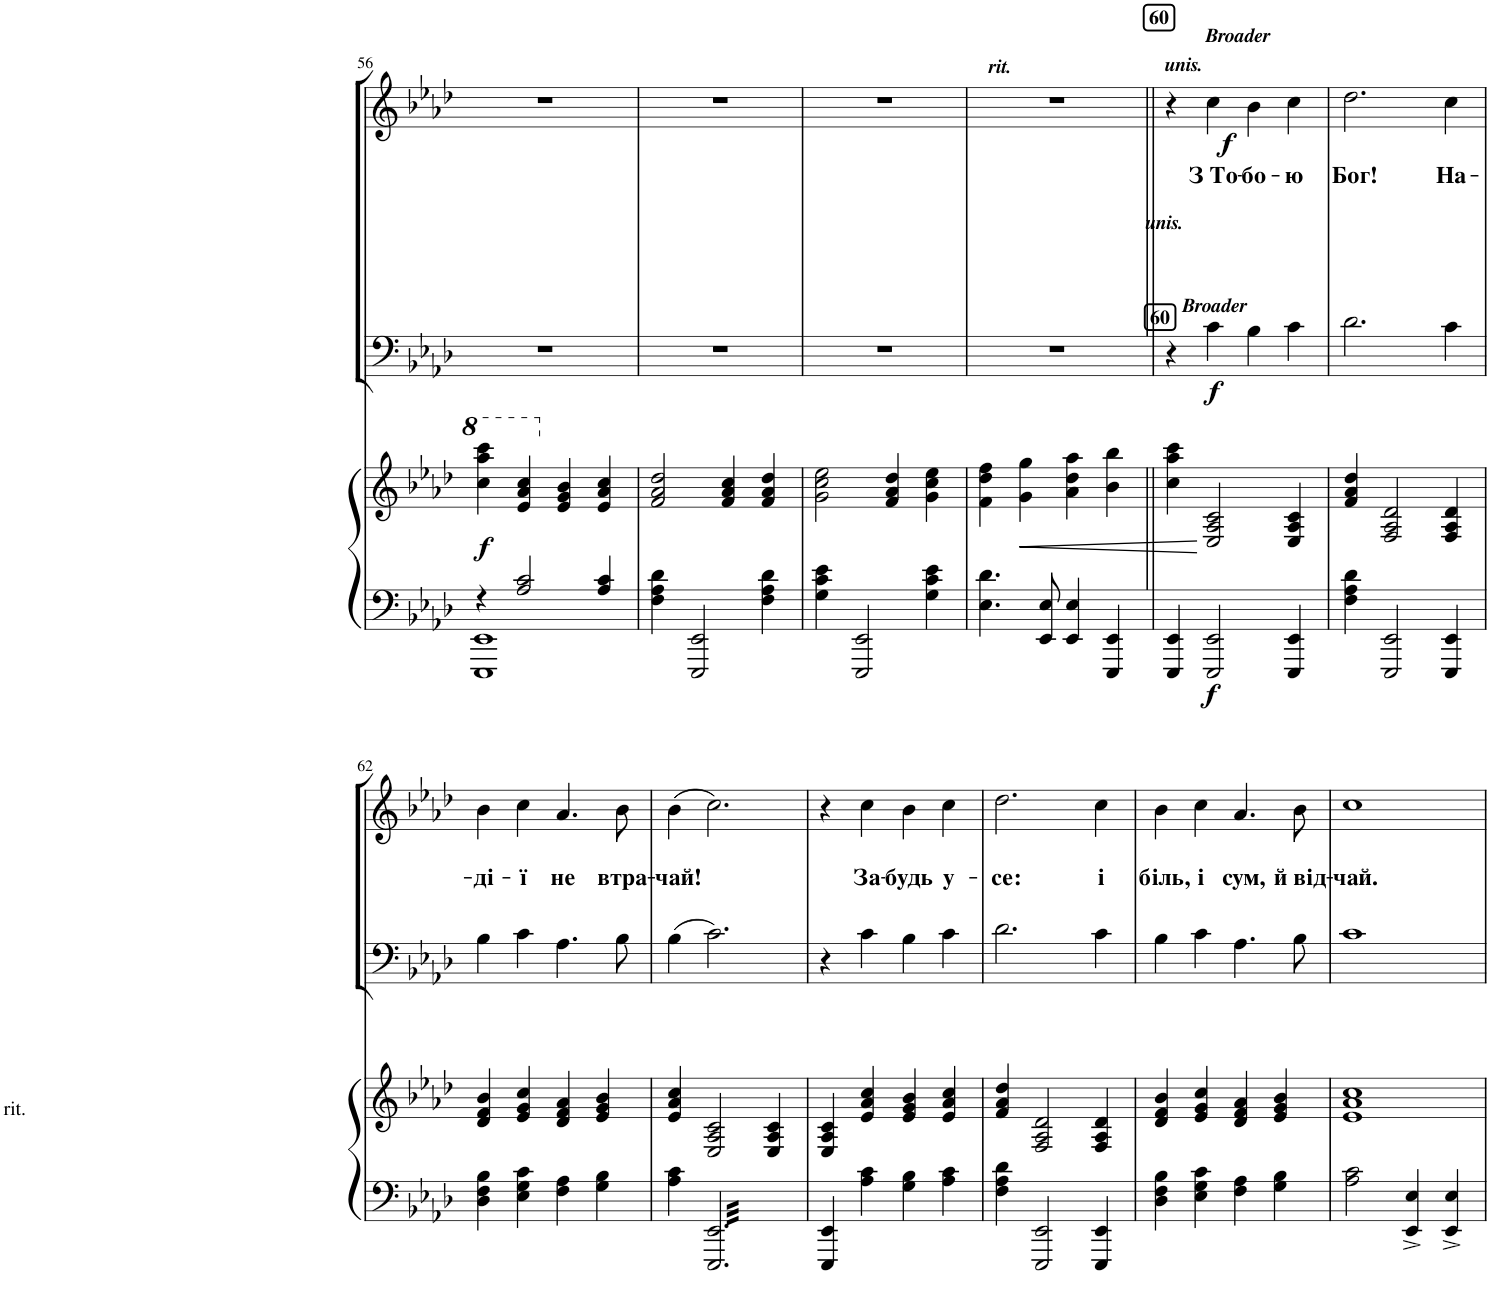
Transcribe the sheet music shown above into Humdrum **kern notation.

**kern	**kern	**dynam	**kern	**kern	**text	**text	**dynam
*part2	*part2	*part2	*part1	*part1	*part1	*part1	*part1
*staff4	*staff3	*staff3/4	*staff2	*staff1	*staff1	*staff1	*staff1/2
*I"Фортепиано	*	*	*I"Фортепиано	*	*	*	*
!!LO:PB:g=z
*clefF4	*clefG2	*	*clefF4	*clefG2	*	*	*
*k[b-e-a-d-]	*k[b-e-a-d-]	*	*k[b-e-a-d-]	*k[b-e-a-d-]	*	*	*
*M4/4	*M4/4	*	*M4/4	*M4/4	*	*	*
=56	=56	=56	=56	=56	=56	=56	=56
*^	*	*	*	*	*	*	*
!	!	!	!LO:DY:b	!	!	!	!	!
4r	1EEE- 1EE-	4ccc\ 4aaa-\ 4cccc\	f	1r	1r	.	.	.
2A-/ 2c/	.	4ee-/ 4aa-/ 4ccc/	.	.	.	.	.	.
.	.	4e-/ 4g/ 4b-/	.	.	.	.	.	.
4A-/ 4c/	.	4e-/ 4a-/ 4cc/	.	.	.	.	.	.
*v	*v	*	*	*	*	*	*	*
=57	=57	=57	=57	=57	=57	=57	=57
4F\ 4A-\ 4d-\	2f/ 2a-/ 2dd-/	.	1r	1r	.	.	.
2EEE-/ 2EE-/	.	.	.	.	.	.	.
.	4f/ 4a-/ 4cc/	.	.	.	.	.	.
4F\ 4A-\ 4d-\	4f/ 4a-/ 4dd-/	.	.	.	.	.	.
=58	=58	=58	=58	=58	=58	=58	=58
!LO:TX:b:t=rit.	!	!	!	!	!	!	!
4G\ 4c\ 4e-\	2g\ 2cc\ 2ee-\	.	1r	1r	.	.	.
2EEE-/ 2EE-/	.	.	.	.	.	.	.
.	4f/ 4a-/ 4dd-/	.	.	.	.	.	.
4G\ 4c\ 4e-\	4g\ 4cc\ 4ee-\	.	.	.	.	.	.
=59	=59	=59	=59	=59	=59	=59	=59
!	!	!	!	!LO:TX:a:Bi:t=rit.	!	!	!
4.E-\ 4.d-\	4f\ 4dd-\ 4ff\	.	1r	1r	.	.	.
!	!	!LO:HP:b	!	!	!	!	!
.	4g\ 4gg\	<	.	.	.	.	.
8EE-/ 8E-/	.	.	.	.	.	.	.
4EE-/ 4E-/	4a-\ 4dd-\ 4aa-\	.	.	.	.	.	.
4EEE-/ 4EE-/	4b-\ 4bb-\	.	.	.	.	.	.
!!LO:REH:place=s1:b:B:cj:t=60
!!LO:REH:place=s1:a:B:cj:t=60
=60||	=60||	=60||	=60||	=60||	=60||	=60||	=60||
!	!	!	!	!LO:TX:a:Bi:t=Broader	!	!	!
!	!	!	!	!LO:TX:a:Bi:t=unis.	!	!	!
4EEE-/ 4EE-/	4cc\ 4aa-\ 4ccc\	.	4r	4r	.	.	.
!	!	!LO:DY:n=1:b=2	!	!	!	!LO:LY:b	!LO:DY:b=2
!	!	!	!	!	!	!	!LO:DY:n=1:b
2EEE-/ 2EE-/	2E-/ 2A-/ 2c/	[ f	4c\	4cc\	.	З То-	f f
!	!	!	!	!LO:TX:b:Bi:t=unis.	!	!	!
!	!	!	!	!	!	!LO:LY:b	!
.	.	.	4B-\	4b-\	.	-бо-	.
!	!	!	!	!LO:TX:b:Bi:t=Broader	!	!	!
!	!	!	!	!	!	!LO:LY:b	!
4EEE-/ 4EE-/	4E-/ 4A-/ 4c/	.	4c\	4cc\	.	-ю	.
=61	=61	=61	=61	=61	=61	=61	=61
!	!	!	!	!	!	!LO:LY:b	!
4F\ 4A-\ 4d-\	4f/ 4a-/ 4dd-/	.	2.d-\	2.dd-\	.	Бог!	.
2EEE-/ 2EE-/	2F/ 2A-/ 2d-/	.	.	.	.	.	.
!	!	!	!	!	!	!LO:LY:b	!
4EEE-/ 4EE-/	4F/ 4A-/ 4d-/	.	4c\	4cc\	.	На-	.
!!LO:LB:g=z
=62	=62	=62	=62	=62	=62	=62	=62
!	!	!	!	!	!	!LO:LY:b	!
4D-\ 4F\ 4B-\	4d-/ 4f/ 4b-/	.	4B-\	4b-\	.	-ді-	.
!	!	!	!	!	!	!LO:LY:b	!
4E-\ 4G\ 4c\	4e-/ 4g/ 4cc/	.	4c\	4cc\	.	-ї	.
!	!	!	!	!	!	!LO:LY:b	!
4F\ 4A-\	4d-/ 4f/ 4a-/	.	4.A-\	4.a-/	.	не	.
4G\ 4B-\	4e-/ 4g/ 4b-/	.	.	.	.	.	.
!	!	!	!	!	!	!LO:LY:b	!
.	.	.	8B-\	8b-\	.	втра-	.
=63	=63	=63	=63	=63	=63	=63	=63
!	!	!	!	!	!	!LO:LY:b	!
4A-\ 4c\	4e-/ 4a-/ 4cc/	.	4B-\	(4b-\	.	-чай!	.
*tremolo	*	*	*	*	*	*	*
32EEE-/ 32EE-/LLL	2E-/ 2A-/ 2c/	.	2.c\	2.cc\)	.	.	.
32EEE-/ 32EE-/	.	.	.	.	.	.	.
32EEE-/ 32EE-/	.	.	.	.	.	.	.
32EEE-/ 32EE-/	.	.	.	.	.	.	.
32EEE-/ 32EE-/	.	.	.	.	.	.	.
32EEE-/ 32EE-/	.	.	.	.	.	.	.
32EEE-/ 32EE-/	.	.	.	.	.	.	.
32EEE-/ 32EE-/	.	.	.	.	.	.	.
32EEE-/ 32EE-/	.	.	.	.	.	.	.
32EEE-/ 32EE-/	.	.	.	.	.	.	.
32EEE-/ 32EE-/	.	.	.	.	.	.	.
32EEE-/ 32EE-/	.	.	.	.	.	.	.
32EEE-/ 32EE-/	.	.	.	.	.	.	.
32EEE-/ 32EE-/	.	.	.	.	.	.	.
32EEE-/ 32EE-/	.	.	.	.	.	.	.
32EEE-/ 32EE-/	.	.	.	.	.	.	.
32EEE-/ 32EE-/	4E-/ 4A-/ 4c/	.	.	.	.	.	.
32EEE-/ 32EE-/	.	.	.	.	.	.	.
32EEE-/ 32EE-/	.	.	.	.	.	.	.
32EEE-/ 32EE-/	.	.	.	.	.	.	.
32EEE-/ 32EE-/	.	.	.	.	.	.	.
32EEE-/ 32EE-/	.	.	.	.	.	.	.
32EEE-/ 32EE-/	.	.	.	.	.	.	.
32EEE-/ 32EE-/JJJ	.	.	.	.	.	.	.
*Xtremolo	*	*	*	*	*	*	*
=64	=64	=64	=64	=64	=64	=64	=64
4EEE-/ 4EE-/	4E-/ 4A-/ 4c/	.	4r	4r	.	.	.
!	!	!	!	!	!	!LO:LY:b	!
4A-\ 4c\	4e-/ 4a-/ 4cc/	.	4c\	4cc\	.	За-	.
!	!	!	!	!	!	!LO:LY:b	!
4G\ 4B-\	4e-/ 4g/ 4b-/	.	4B-\	4b-\	.	-будь	.
!	!	!	!	!	!	!LO:LY:b	!
4A-\ 4c\	4e-/ 4a-/ 4cc/	.	4c\	4cc\	.	у-	.
=65	=65	=65	=65	=65	=65	=65	=65
!	!	!	!	!	!	!LO:LY:b	!
4F\ 4A-\ 4d-\	4f/ 4a-/ 4dd-/	.	2.d-\	2.dd-\	.	-се:	.
2EEE-/ 2EE-/	2F/ 2A-/ 2d-/	.	.	.	.	.	.
!	!	!	!	!	!	!LO:LY:b	!
4EEE-/ 4EE-/	4F/ 4A-/ 4d-/	.	4c\	4cc\	.	і	.
=66	=66	=66	=66	=66	=66	=66	=66
!	!	!	!	!	!	!LO:LY:b	!
4D-\ 4F\ 4B-\	4d-/ 4f/ 4b-/	.	4B-\	4b-\	.	біль,	.
!	!	!	!	!	!	!LO:LY:b	!
4E-\ 4G\ 4c\	4e-/ 4g/ 4cc/	.	4c\	4cc\	.	і	.
!	!	!	!	!	!	!LO:LY:b	!
4F\ 4A-\	4d-/ 4f/ 4a-/	.	4.A-\	4.a-/	.	сум,	.
4G\ 4B-\	4e-/ 4g/ 4b-/	.	.	.	.	.	.
!	!	!	!	!	!	!LO:LY:b	!
.	.	.	8B-\	8b-\	.	й від-	.
=67	=67	=67	=67	=67	=67	=67	=67
!	!	!	!	!	!	!LO:LY:b	!
2A-\ 2c\	1e- 1a- 1cc	.	1c	1cc	.	-чай.	.
4EE-/^ 4E-/^	.	.	.	.	.	.	.
4EE-/^ 4E-/^	.	.	.	.	.	.	.
=	=	=	=	=	=	=	=
*-	*-	*-	*-	*-	*-	*-	*-
